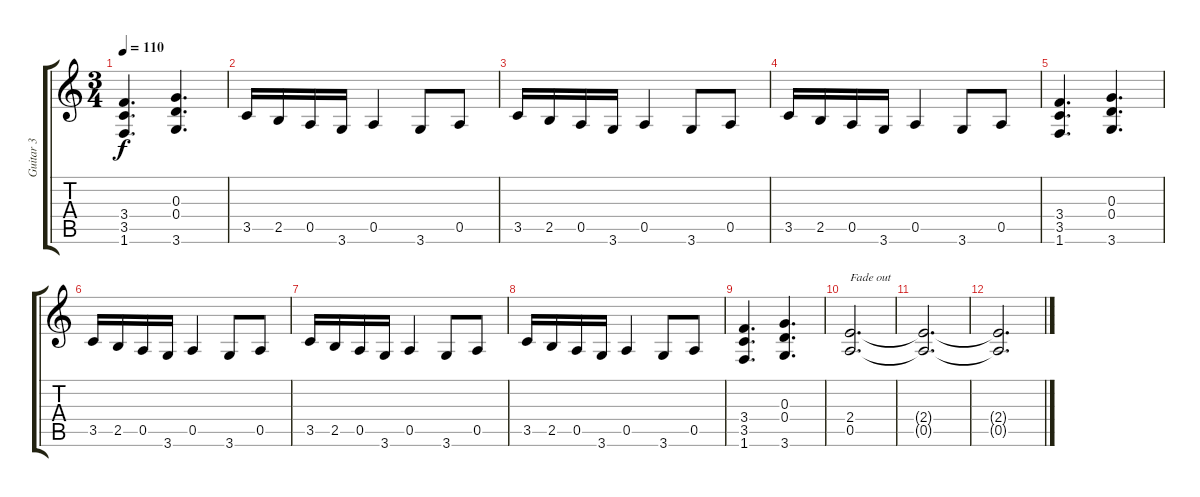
\track ("Guitar 3" "Guitar 3") {instrument distortionguitar}
\staff {score tabs}
\tuning (E4 B3 G3 D3 A2 E2) {hide}
\ts (3 4)
\tempo 110
\clef g2
\ks c
(3.4 3.5 1.6).4{d dy f} (0.3 0.4 3.6).4{d} |
3.5.16 2.5.16 0.5.16 3.6.16 0.5.4 3.6.8 0.5.8 |
3.5.16 2.5.16 0.5.16 3.6.16 0.5.4 3.6.8 0.5.8 |
3.5.16 2.5.16 0.5.16 3.6.16 0.5.4 3.6.8 0.5.8 |
(3.4 3.5 1.6).4{d} (0.3 0.4 3.6).4{d} |
3.5.16 2.5.16 0.5.16 3.6.16 0.5.4 3.6.8 0.5.8 |
3.5.16 2.5.16 0.5.16 3.6.16 0.5.4 3.6.8 0.5.8 |
3.5.16 2.5.16 0.5.16 3.6.16 0.5.4 3.6.8 0.5.8 |
(3.4 3.5 1.6).4{d} (0.3 0.4 3.6).4{d} |
(2.4 0.5).2{d txt "Fade out"} |
(2.4{t} 0.5{t}).2{d} |
(2.4{t} 0.5{t}).2{d}
